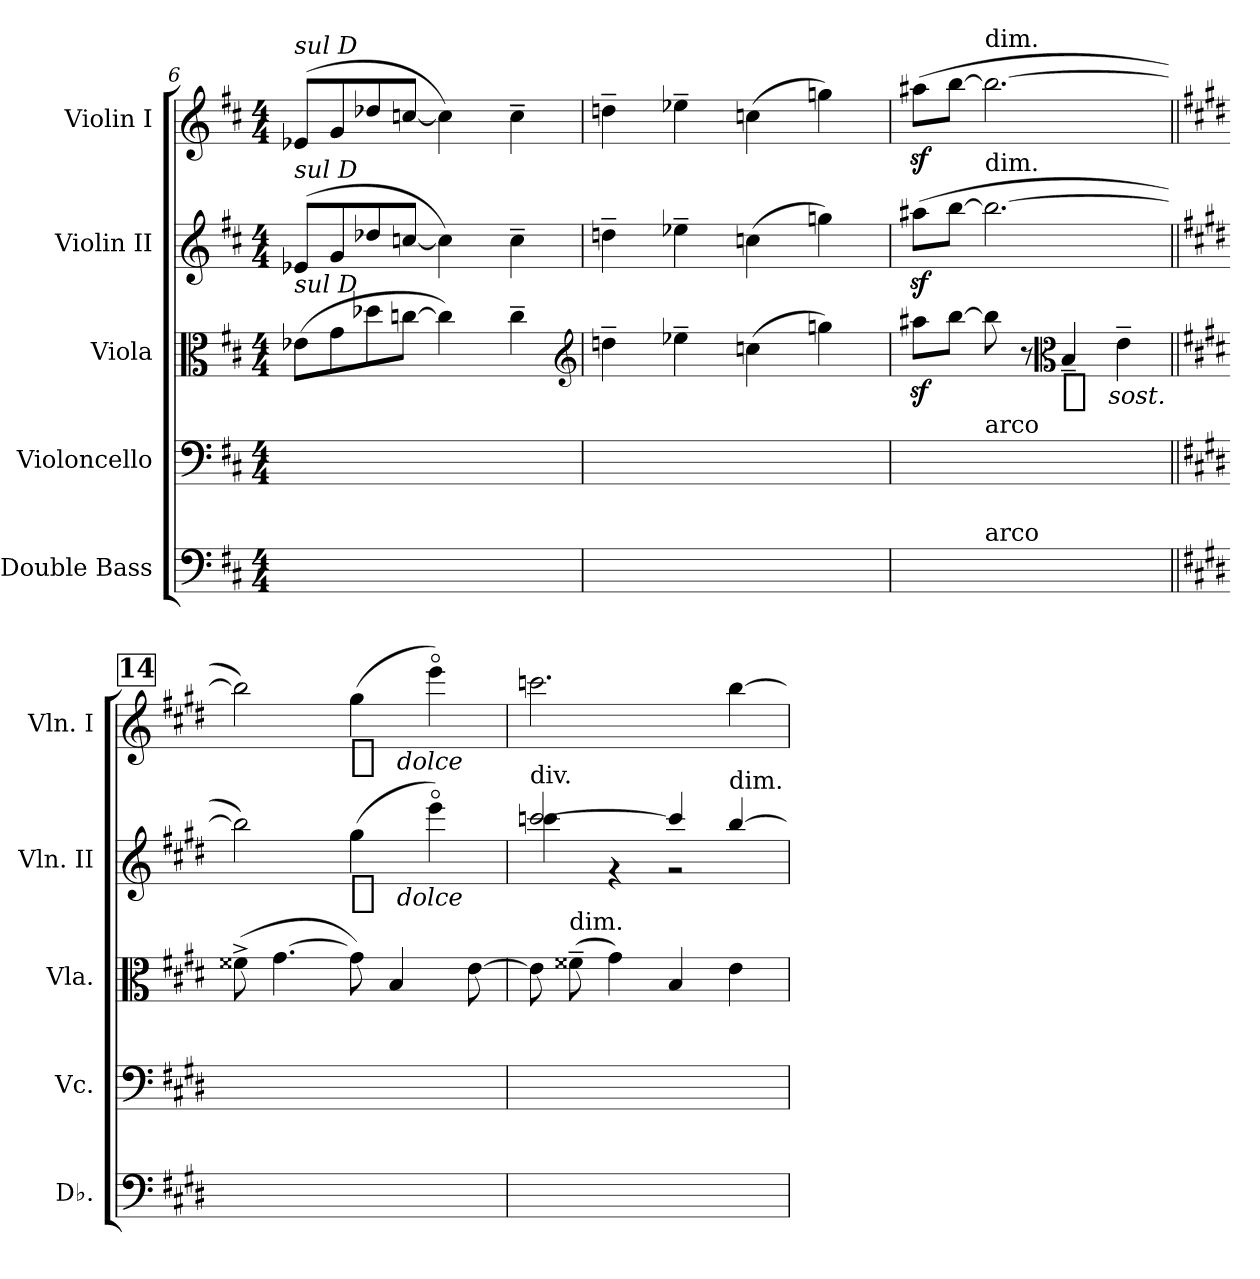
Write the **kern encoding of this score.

**kern	**kern	**kern	**dynam	**kern	**dynam	**kern	**dynam
*part5	*part4	*part3	*part3	*part2	*part2	*part1	*part1
*staff5	*staff4	*staff3	*staff3	*staff2	*staff2	*staff1	*staff1
*I"Double Bass	*I"Violoncello	*I"Viola	*	*I"Violin II	*	*I"Violin I	*
*I'Db.	*I'Vc.	*I'Vla.	*	*I'Vln. II	*	*I'Vln. I	*
*clefF4	*clefF4	*clefC3	*	*clefG2	*	*clefG2	*
*ITrd7c12	*	*	*	*	*	*	*
*k[f#c#]	*k[f#c#]	*k[f#c#]	*	*k[f#c#]	*	*k[f#c#]	*
*D:	*D:	*D:	*	*D:	*	*D:	*
*M4/4	*M4/4	*M4/4	*	*M4/4	*	*M4/4	*
=6	=6	=6	=6	=6	=6	=6	=6
!	!	!	!	!	!	!LO:TX:a:i:t=sul D	!
!	!	!	!	!LO:TX:a:i:t=sul D	!	!	!
!	!	!LO:TX:a:i:t=sul D	!	!	!	!	!
4ryy	4ryy	(8e-XL	.	(8e-XL	.	(8e-XL	.
.	.	8g	.	8g	.	8g	.
4ryy	4ryy	8dd-X	.	8dd-X	.	8dd-X	.
.	.	[8ccnJ	.	[8ccnJ	.	[8ccnJ	.
8ryy	8ryy	4cc])	.	4cc])	.	4cc])	.
8ryy	8ryy	.	.	.	.	.	.
8ryy	8ryy	4cc~	.	4cc~	.	4cc~	.
8ryy	8ryy	.	.	.	.	.	.
*	*	*clefG2	*	*	*	*	*
=7	=7	=7	=7	=7	=7	=7	=7
8ryy	8ryy	4ddn~	.	4ddn~	.	4ddn~	.
4ryy	4ryy	.	.	.	.	.	.
.	.	4ee-X~	.	4ee-X~	.	4ee-X~	.
4ryy	4ryy	.	.	.	.	.	.
.	.	(4ccn	.	(4ccn	.	(4ccn	.
4ryy	4ryy	.	.	.	.	.	.
.	.	4ggn)	.	4ggn)	.	4ggn)	.
8ryy	8ryy	.	.	.	.	.	.
=8	=8	=8	=8	=8	=8	=8	=8
8ryy	8ryy	8aa#XzL	.	(8aa#XzL	.	(8aa#XzL	.
8ryy	8ryy	[8bbJ	.	[8bbJ	.	[8bbJ	.
!	!	!	!	!	!	!LO:TX:t=dim.	!
!	!	!	!	!LO:TX:t=dim.	!	!	!
!	!LO:TX:a:t=arco	!	!	!	!	!	!
!LO:TX:a:t=arco	!	!	!	!	!	!	!
4ryy	4ryy	8bb]	.	2.bb_	.	2.bb_	.
.	.	8r	.	.	.	.	.
*	*	*clefC3	*	*	*	*	*
!	!	!	!LO:DY:t=%s sost.	!	!	!	!
4ryy	4ryy	4B~	mf	.	.	.	.
4ryy	4ryy	4e~	.	.	.	.	.
!!LO:REH:place=s1:t=14
=9||	=9||	=9||	=9||	=9||	=9||	=9||	=9||
*k[f#c#g#d#]	*k[f#c#g#d#]	*k[f#c#g#d#]	*	*k[f#c#g#d#]	*	*k[f#c#g#d#]	*
*E:	*E:	*E:	*	*E:	*	*E:	*
8ryy	8ryy	(8f##X^	.	2bb])	.	2bb])	.
4.ryy	4.ryy	[4.g#	.	.	.	.	.
!	!	!	!	!	!LO:DY:t=%s dolce	!	!LO:DY:t=%s dolce
8ryy	8ryy	8g#])	.	(4gg#	mf	(4gg#	mf
4ryy	4ryy	4B	.	.	.	.	.
.	.	.	.	4eeeo)	.	4eeeo)	.
8ryy	8ryy	[8e	.	.	.	.	.
=10	=10	=10	=10	=10	=10	=10	=10
*	*	*	*	*^	*	*	*
!	!	!	!	!LO:TX:a:t=div.	!	!	!	!
8ryy	8ryy	8e]	.	[2cccn	4ccc	.	2.cccn	.
!	!	!LO:TX:t=dim.	!	!	!	!	!	!
8ryy	8ryy	(8f##X~	.	.	.	.	.	.
4ryy	4ryy	4g#)	.	.	4r	.	.	.
4ryy	4ryy	4B	.	4ccc]	2r	.	.	.
!	!	!	!	!LO:TX:t=dim.	!	!	!	!
4ryy	4ryy	4e	.	[4bb	.	.	[4bb	.
*	*	*	*	*v	*v	*	*	*
=	=	=	=	=	=	=	=
*-	*-	*-	*-	*-	*-	*-	*-
